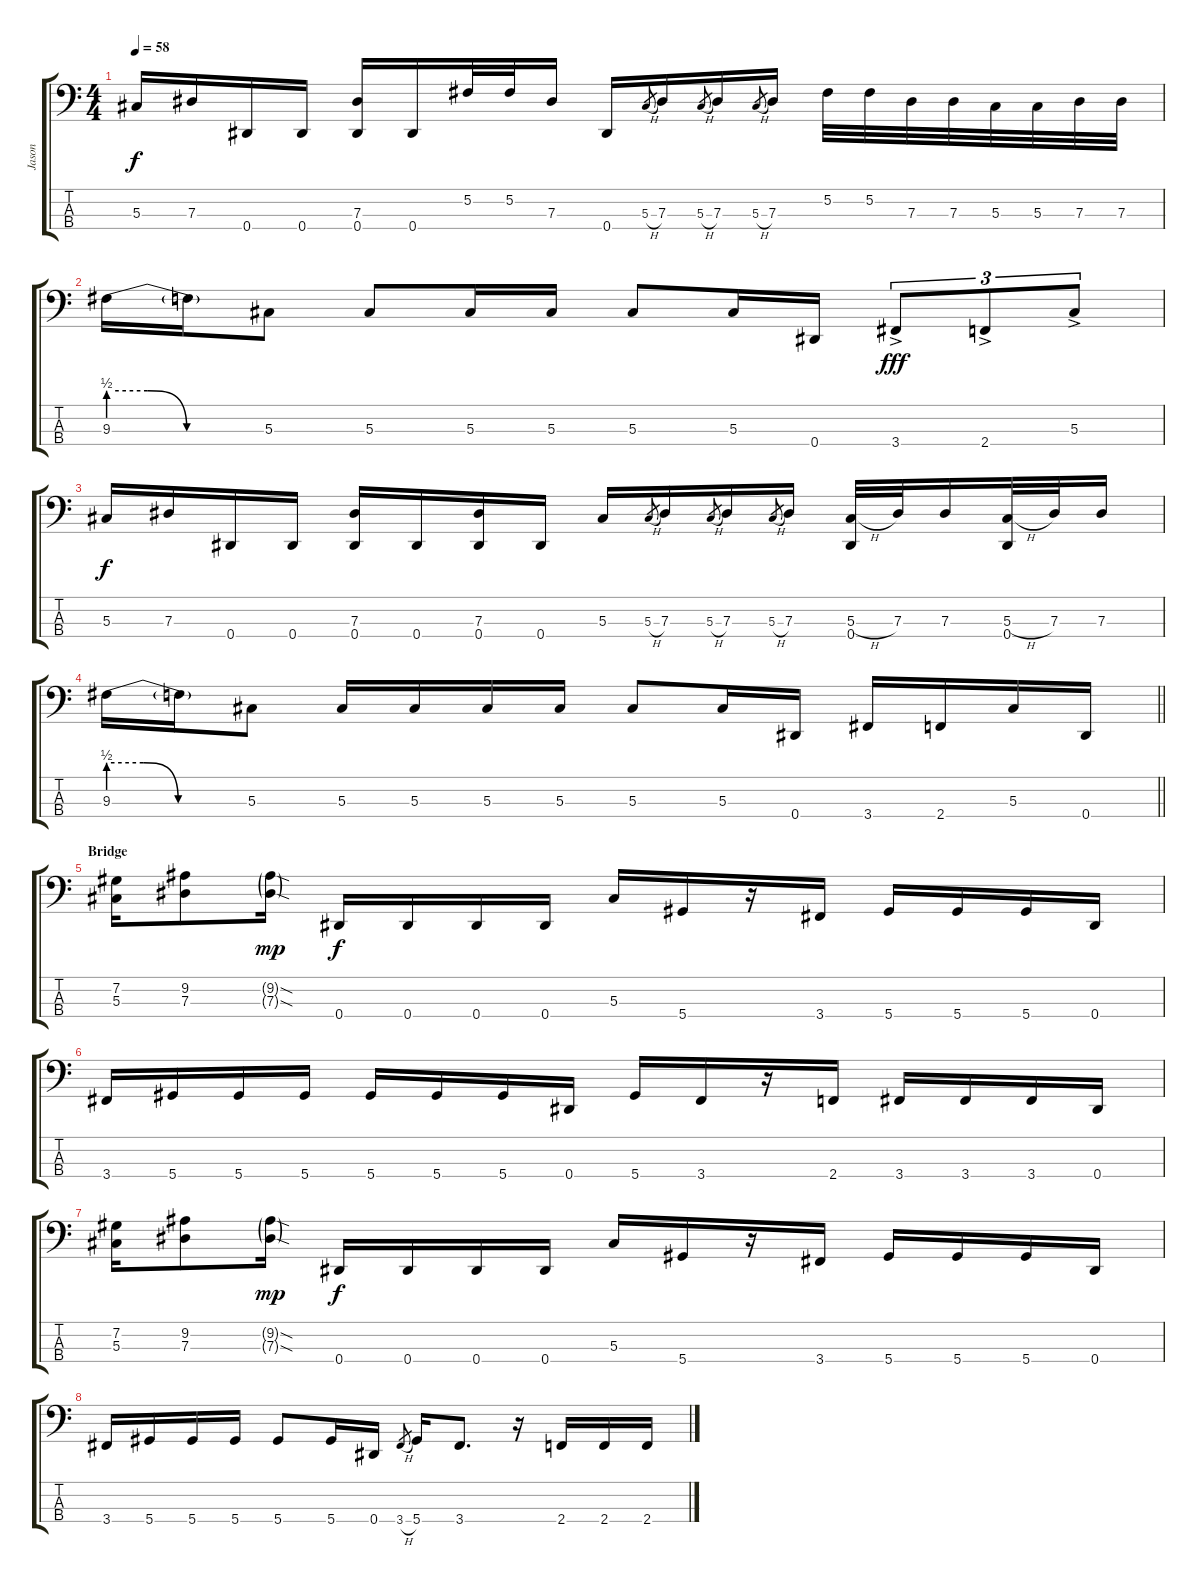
\track ("Jason " "Jason ") {instrument electricbasspick}
\staff {score tabs}
\tuning (Gb2 Db2 Ab1 Eb1) {hide}
\ts (4 4)
\tempo 58
\clef f4
\ks c
5.3.16{dy f} 7.3.16 0.4.16 0.4.16 (7.3 0.4).16 0.4.16 5.2.32 5.2.32 7.3.16 0.4.16 5.3{h}.8{gr} 7.3.16 5.3{h}.8{gr} 7.3.16 5.3{h}.8{gr} 7.3.16 5.2.32 5.2.32 7.3.32 7.3.32 5.3.32 5.3.32 7.3.32 7.3.32 |
9.3{be (custom 0 2 15 2 30 0 60 0)}.16 9.3{t}.16 5.3.8 5.3.8 5.3.16 5.3.16 5.3.8 5.3.16 0.4.16 3.4{ac}.8{tu (3 2) dy fff} 2.4{ac}.8{tu (3 2)} 5.3{ac}.8{tu (3 2)} |
5.3.16{dy f} 7.3.16 0.4.16 0.4.16 (7.3 0.4).16 0.4.16 (7.3 0.4).16 0.4.16 5.3.16 5.3{h}.8{gr} 7.3.16 5.3{h}.8{gr} 7.3.16 5.3{h}.8{gr} 7.3.16 (5.3{h} 0.4).32 7.3.32 7.3.16 (5.3{h} 0.4).32 7.3.32 7.3.16 |
\barLineRight lightlight
9.3{be (custom 0 2 15 2 30 0 60 0)}.16 9.3{t}.16 5.3.8 5.3.16 5.3.16 5.3.16 5.3.16 5.3.8 5.3.16 0.4.16 3.4.16 2.4.16 5.3.16 0.4.16 |
\section ("" "Bridge")
(7.2 5.3).16 (9.2 7.3).8 (9.2{sod g} 7.3{sod g}).16{dy mp} 0.4.16{dy f} 0.4.16 0.4.16 0.4.16 5.3.16 5.4.16 r.16 3.4.16 5.4.16 5.4.16 5.4.16 0.4.16 |
3.4.16 5.4.16 5.4.16 5.4.16 5.4.16 5.4.16 5.4.16 0.4.16 5.4.16 3.4.16 r.16 2.4.16 3.4.16 3.4.16 3.4.16 0.4.16 |
(7.2 5.3).16 (9.2 7.3).8 (9.2{sod g} 7.3{sod g}).16{dy mp} 0.4.16{dy f} 0.4.16 0.4.16 0.4.16 5.3.16 5.4.16 r.16 3.4.16 5.4.16 5.4.16 5.4.16 0.4.16 |
3.4.16 5.4.16 5.4.16 5.4.16 5.4.8 5.4.16 0.4.16 3.4{h}.8{gr} 5.4.16 3.4.8{d} r.16 2.4.16 2.4.16 2.4.16
